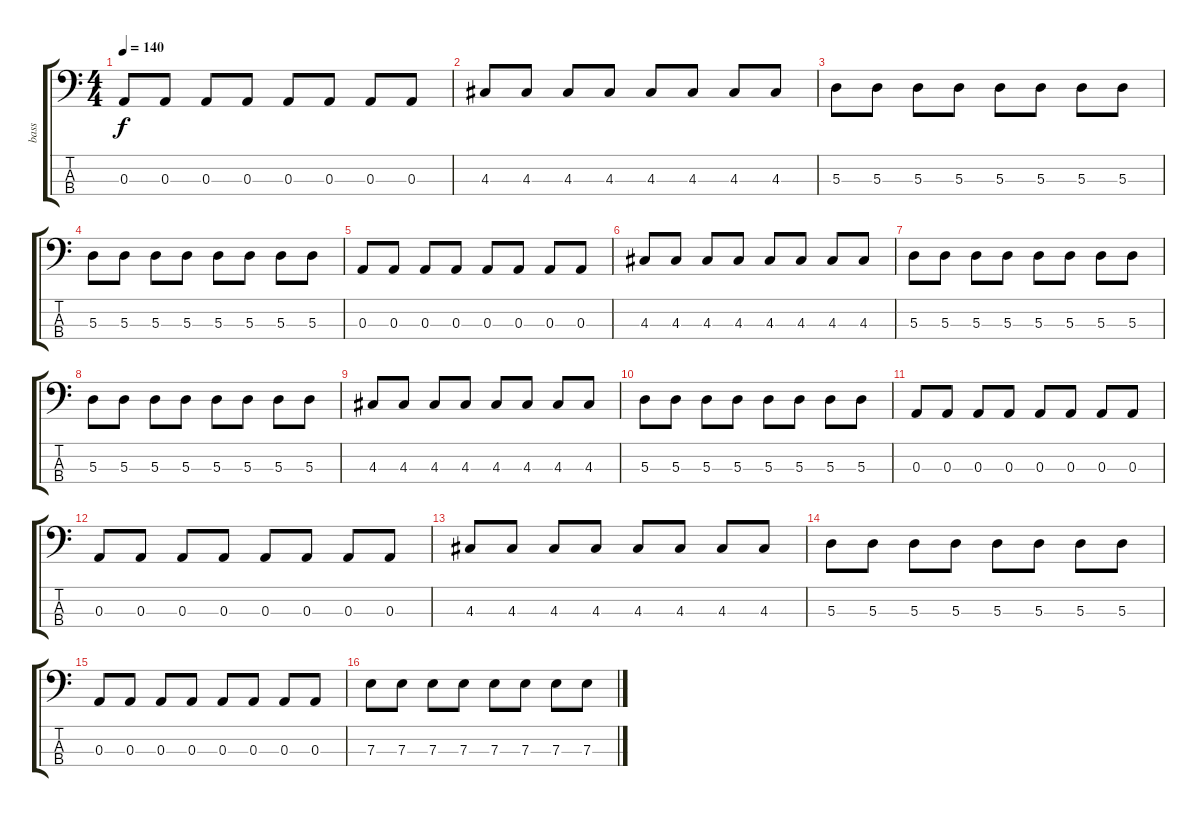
\track ("bass" "bass") {instrument electricbassfinger}
\staff {score tabs}
\tuning (G2 D2 A1 E1) {hide}
\ts (4 4)
\tempo 140
\clef f4
\ks c
0.3.8{dy f} 0.3.8 0.3.8 0.3.8 0.3.8 0.3.8 0.3.8 0.3.8 |
4.3.8 4.3.8 4.3.8 4.3.8 4.3.8 4.3.8 4.3.8 4.3.8 |
5.3.8 5.3.8 5.3.8 5.3.8 5.3.8 5.3.8 5.3.8 5.3.8 |
5.3.8 5.3.8 5.3.8 5.3.8 5.3.8 5.3.8 5.3.8 5.3.8 |
0.3.8 0.3.8 0.3.8 0.3.8 0.3.8 0.3.8 0.3.8 0.3.8 |
4.3.8 4.3.8 4.3.8 4.3.8 4.3.8 4.3.8 4.3.8 4.3.8 |
5.3.8 5.3.8 5.3.8 5.3.8 5.3.8 5.3.8 5.3.8 5.3.8 |
5.3.8 5.3.8 5.3.8 5.3.8 5.3.8 5.3.8 5.3.8 5.3.8 |
4.3.8 4.3.8 4.3.8 4.3.8 4.3.8 4.3.8 4.3.8 4.3.8 |
5.3.8 5.3.8 5.3.8 5.3.8 5.3.8 5.3.8 5.3.8 5.3.8 |
0.3.8 0.3.8 0.3.8 0.3.8 0.3.8 0.3.8 0.3.8 0.3.8 |
0.3.8 0.3.8 0.3.8 0.3.8 0.3.8 0.3.8 0.3.8 0.3.8 |
4.3.8 4.3.8 4.3.8 4.3.8 4.3.8 4.3.8 4.3.8 4.3.8 |
5.3.8 5.3.8 5.3.8 5.3.8 5.3.8 5.3.8 5.3.8 5.3.8 |
0.3.8 0.3.8 0.3.8 0.3.8 0.3.8 0.3.8 0.3.8 0.3.8 |
7.3.8 7.3.8 7.3.8 7.3.8 7.3.8 7.3.8 7.3.8 7.3.8
